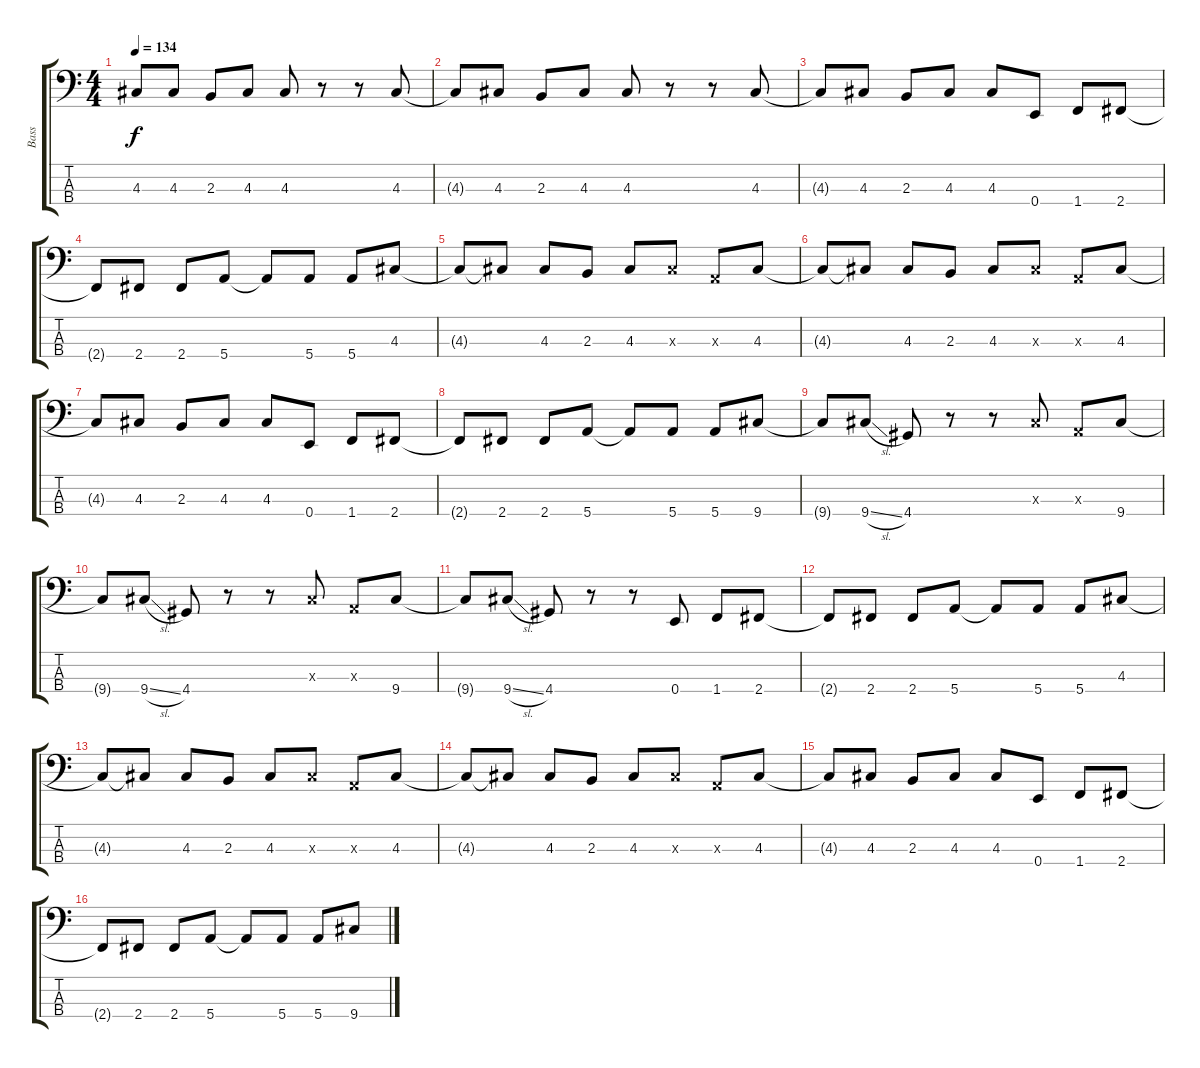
\track ("Bass" "Bass") {instrument electricbassfinger}
\staff {score tabs}
\tuning (G2 D2 A1 E1) {hide}
\ts (4 4)
\tempo 134
\clef f4
\ks c
4.3{t}.8{dy f} 4.3.8 2.3.8 4.3.8 4.3.8 r.8 r.8 4.3.8 |
4.3{t}.8 4.3.8 2.3.8 4.3.8 4.3.8 r.8 r.8 4.3.8 |
4.3{t}.8 4.3.8 2.3.8 4.3.8 4.3.8 0.4.8 1.4.8 2.4.8 |
2.4{t}.8 2.4.8 2.4.8 5.4.8 5.4{t}.8 5.4.8 5.4.8 4.3.8 |
4.3{t}.8 4.3{t}.8 4.3.8 2.3.8 4.3.8 4.3{x}.8 0.3{x}.8 4.3.8 |
4.3{t}.8 4.3{t}.8 4.3.8 2.3.8 4.3.8 4.3{x}.8 0.3{x}.8 4.3.8 |
4.3{t}.8 4.3.8 2.3.8 4.3.8 4.3.8 0.4.8 1.4.8 2.4.8 |
2.4{t}.8 2.4.8 2.4.8 5.4.8 5.4{t}.8 5.4.8 5.4.8 9.4.8 |
9.4{t}.8 9.4{sl}.8 4.4.8 r.8 r.8 4.3{x}.8 0.3{x}.8 9.4.8 |
9.4{t}.8 9.4{sl}.8 4.4.8 r.8 r.8 4.3{x}.8 0.3{x}.8 9.4.8 |
9.4{t}.8 9.4{sl}.8 4.4.8 r.8 r.8 0.4.8 1.4.8 2.4.8 |
2.4{t}.8 2.4.8 2.4.8 5.4.8 5.4{t}.8 5.4.8 5.4.8 4.3.8 |
4.3{t}.8 4.3{t}.8 4.3.8 2.3.8 4.3.8 4.3{x}.8 0.3{x}.8 4.3.8 |
4.3{t}.8 4.3{t}.8 4.3.8 2.3.8 4.3.8 4.3{x}.8 0.3{x}.8 4.3.8 |
4.3{t}.8 4.3.8 2.3.8 4.3.8 4.3.8 0.4.8 1.4.8 2.4.8 |
2.4{t}.8 2.4.8 2.4.8 5.4.8 5.4{t}.8 5.4.8 5.4.8 9.4.8
